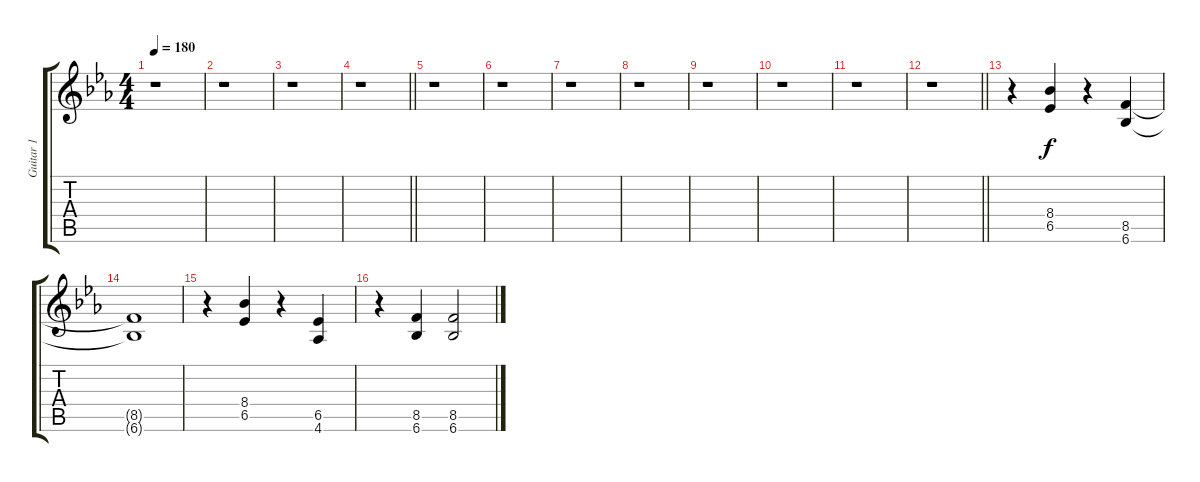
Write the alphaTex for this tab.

\track ("Guitar 1" "Guitar 1") {instrument overdrivenguitar}
\staff {score tabs}
\tuning (E4 B3 G3 D3 A2 E2) {hide}
\ts (4 4)
\tempo 180
\clef g2
\ks eb
r.1{dy f instrument overdrivenguitar} |
r.1 |
r.1 |
\barLineRight lightlight
r.1 |
\section ("" "")
r.1 |
r.1 |
r.1 |
r.1 |
r.1 |
r.1 |
r.1 |
\barLineRight lightlight
r.1 |
\section ("" "")
r.4 (8.4 6.5).4 r.4 (8.5 6.6).4 |
(8.5{t} 6.6{t}).1 |
r.4 (8.4 6.5).4 r.4 (6.5 4.6).4 |
r.4 (8.5 6.6).4 (8.5 6.6).2
